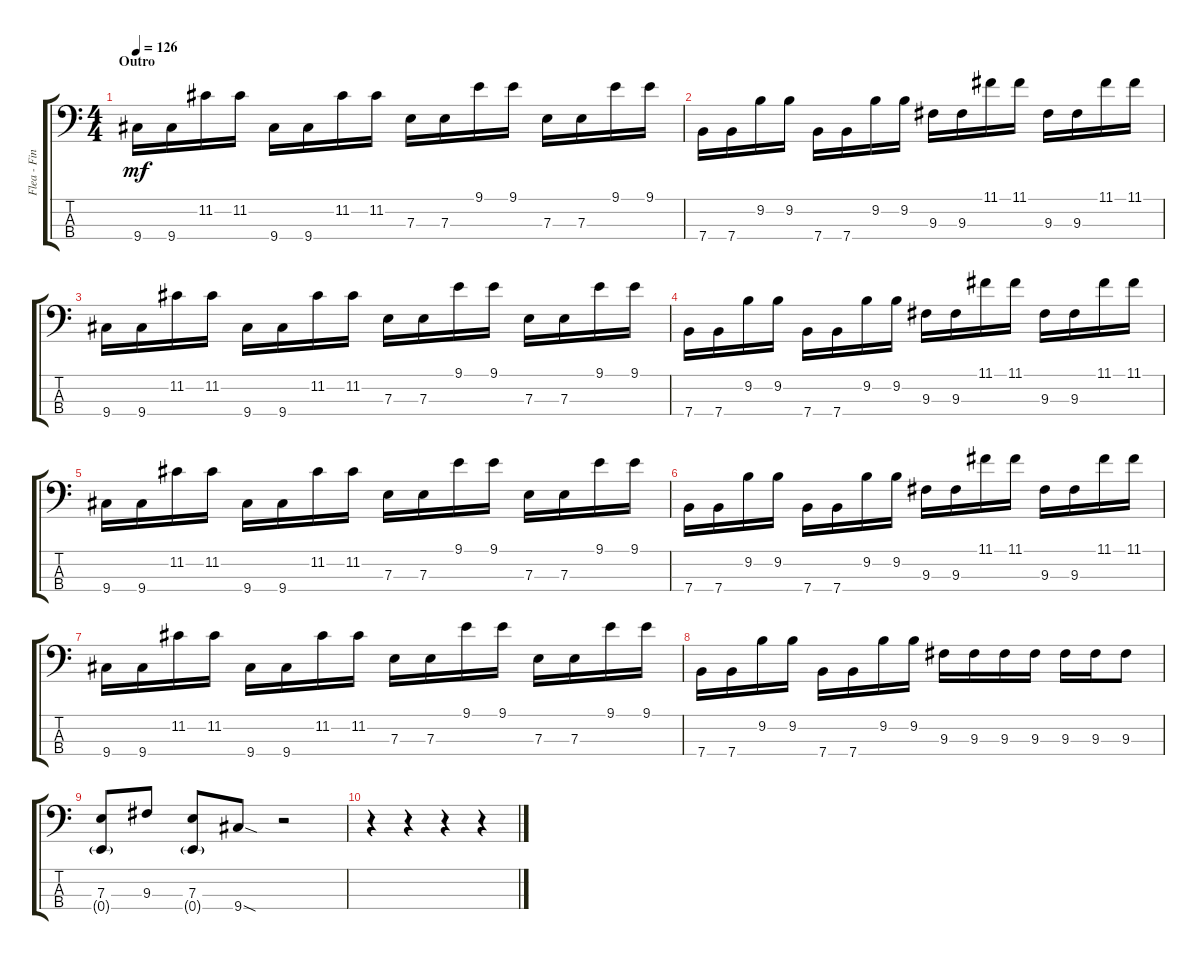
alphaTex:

\track ("Flea - Fingered Bass" "Flea - Fin") {instrument electricbassfinger}
\staff {score tabs}
\tuning (G2 D2 A1 E1) {hide}
\ts (4 4)
\section ("" "Outro")
\tempo 126
\clef f4
\ks c
9.4.16{dy mf} 9.4.16 11.2.16 11.2.16 9.4.16 9.4.16 11.2.16 11.2.16 7.3.16 7.3.16 9.1.16 9.1.16 7.3.16 7.3.16 9.1.16 9.1.16 |
7.4.16 7.4.16 9.2.16 9.2.16 7.4.16 7.4.16 9.2.16 9.2.16 9.3.16 9.3.16 11.1.16 11.1.16 9.3.16 9.3.16 11.1.16 11.1.16 |
9.4.16 9.4.16 11.2.16 11.2.16 9.4.16 9.4.16 11.2.16 11.2.16 7.3.16 7.3.16 9.1.16 9.1.16 7.3.16 7.3.16 9.1.16 9.1.16 |
7.4.16 7.4.16 9.2.16 9.2.16 7.4.16 7.4.16 9.2.16 9.2.16 9.3.16 9.3.16 11.1.16 11.1.16 9.3.16 9.3.16 11.1.16 11.1.16 |
9.4.16 9.4.16 11.2.16 11.2.16 9.4.16 9.4.16 11.2.16 11.2.16 7.3.16 7.3.16 9.1.16 9.1.16 7.3.16 7.3.16 9.1.16 9.1.16 |
7.4.16 7.4.16 9.2.16 9.2.16 7.4.16 7.4.16 9.2.16 9.2.16 9.3.16 9.3.16 11.1.16 11.1.16 9.3.16 9.3.16 11.1.16 11.1.16 |
9.4.16 9.4.16 11.2.16 11.2.16 9.4.16 9.4.16 11.2.16 11.2.16 7.3.16 7.3.16 9.1.16 9.1.16 7.3.16 7.3.16 9.1.16 9.1.16 |
7.4.16 7.4.16 9.2.16 9.2.16 7.4.16 7.4.16 9.2.16 9.2.16 9.3.16 9.3.16 9.3.16 9.3.16 9.3.16 9.3.16 9.3.8 |
(7.3 0.4{g}).8 9.3.8 (7.3 0.4{g}).8 9.4{sod}.8 r.2 |
r.4 r.4 r.4 r.4
